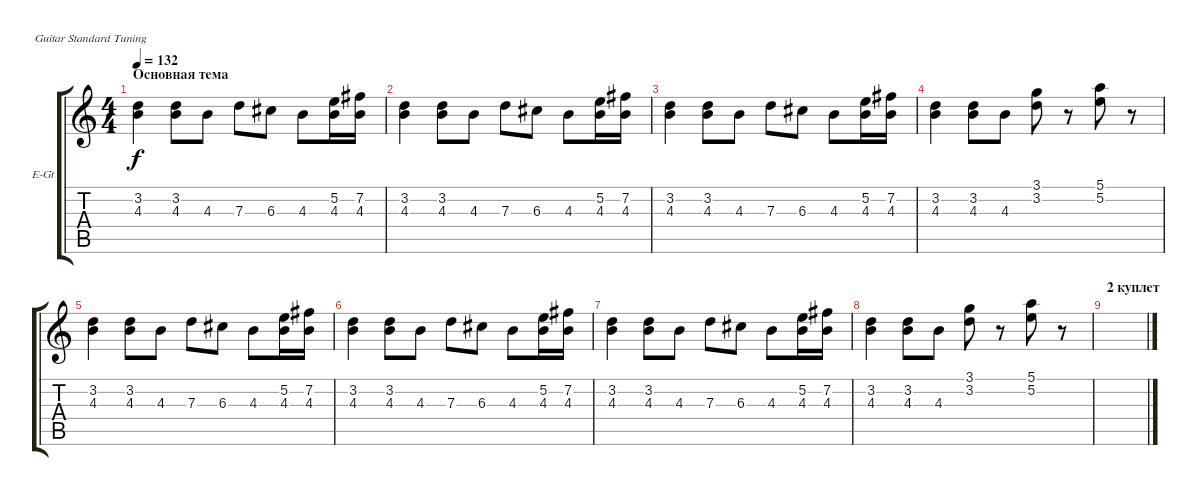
\defaultSystemsLayout 4
\bracketExtendMode groupsimilarinstruments
\firstSystemTrackNameOrientation horizontal
\otherSystemsTrackNameOrientation horizontal
\track ("Electric Guitar" "E-Gt") {instrument overdrivenguitar}
\staff {score tabs}
\tuning (E4 B3 G3 D3 A2 E2)
\ts (4 4)
\section ("" "Основная тема")
\tempo 132
\clef g2
\ks c
(4.3 3.2).4{dy f} (4.3 3.2).8 4.3.8 7.3.8 6.3.8 4.3.8 (5.2 4.3).16 (4.3 7.2).16 |
(4.3 3.2).4 (4.3 3.2).8 4.3.8 7.3.8 6.3.8 4.3.8 (5.2 4.3).16 (4.3 7.2).16 |
(4.3 3.2).4 (4.3 3.2).8 4.3.8 7.3.8 6.3.8 4.3.8 (5.2 4.3).16 (4.3 7.2).16 |
(4.3 3.2).4 (4.3 3.2).8 4.3.8 (3.1 3.2).8 r.8 (5.1 5.2).8 r.8 |
(4.3 3.2).4 (4.3 3.2).8 4.3.8 7.3.8 6.3.8 4.3.8 (5.2 4.3).16 (4.3 7.2).16 |
(4.3 3.2).4 (4.3 3.2).8 4.3.8 7.3.8 6.3.8 4.3.8 (5.2 4.3).16 (4.3 7.2).16 |
(4.3 3.2).4 (4.3 3.2).8 4.3.8 7.3.8 6.3.8 4.3.8 (5.2 4.3).16 (4.3 7.2).16 |
(4.3 3.2).4 (4.3 3.2).8 4.3.8 (3.1 3.2).8 r.8 (5.1 5.2).8 r.8 |
\section ("" "2 куплет")
